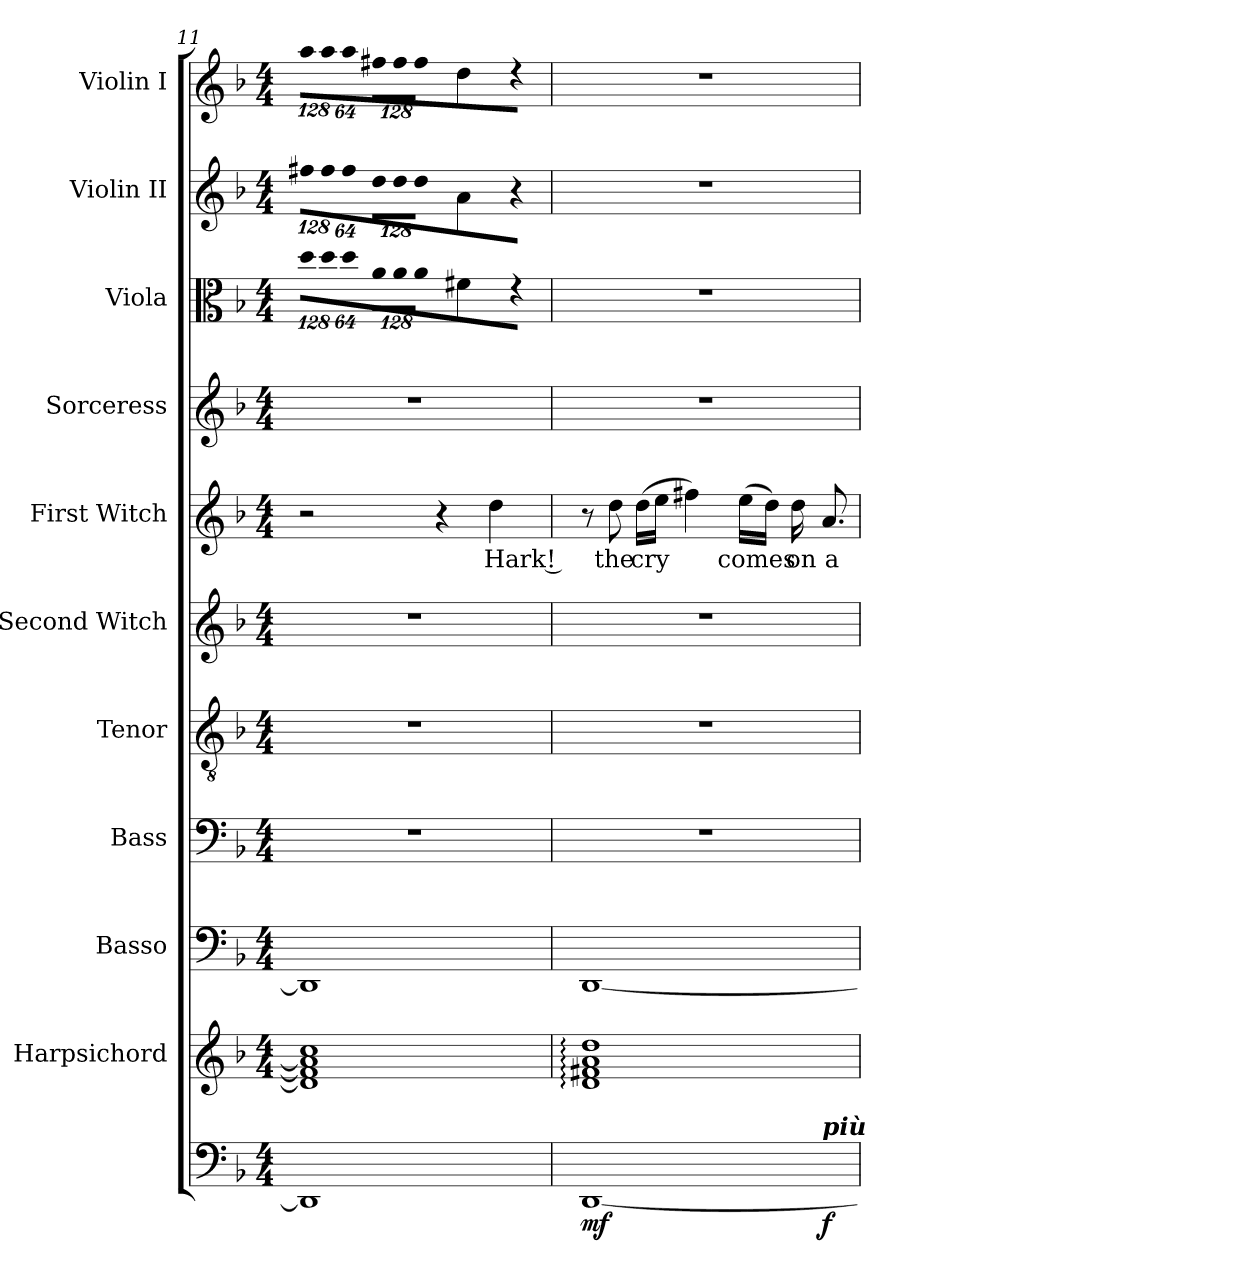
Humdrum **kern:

**kern	**dynam	**kern	**kern	**kern	**kern	**kern	**kern	**text	**kern	**kern	**kern	**kern
*part11	*part11	*part10	*part9	*part8	*part7	*part6	*part5	*part5	*part4	*part3	*part2	*part1
*staff11	*staff11	*staff10	*staff9	*staff8	*staff7	*staff6	*staff5	*staff5	*staff4	*staff3	*staff2	*staff1
*	*	*I"Harpsichord	*I"Basso	*I"Bass	*I"Tenor	*I"Second Witch	*I"First Witch	*	*I"Sorceress	*I"Viola	*I"Violin II	*I"Violin I
*	*	*I'Harps.	*I'Basso	*I'B.	*I'T.	*I'Witch-2	*I'Witch-1	*	*I'Sorcer.	*I'Vla.	*I'Vln. II	*I'Vln. I
*clefF4	*	*clefG2	*clefF4	*clefF4	*clefGv2	*clefG2	*clefG2	*	*clefG2	*clefC3	*clefG2	*clefG2
*	*	*	*	*	*ITrd7c12	*	*	*	*	*	*	*
*k[b-]	*	*k[b-]	*k[b-]	*k[b-]	*k[b-]	*k[b-]	*k[b-]	*	*k[b-]	*k[b-]	*k[b-]	*k[b-]
*d:	*	*d:	*d:	*d:	*d:	*d:	*d:	*	*d:	*d:	*d:	*d:
*M4/4	*	*M4/4	*M4/4	*M4/4	*M4/4	*M4/4	*M4/4	*	*M4/4	*M4/4	*M4/4	*M4/4
*	*	*	*	*	*	*	*	*	*	*Xbrackettup	*	*
=11	=11	=11	=11	=11	=11	=11	=11	=11	=11	=11	=11	=11
!	!	!	!	!	!	!	!	!	!	!LO:N:vis=8	!	!
*	*	*	*	*	*	*	*	*	*	*	*Xbrackettup	*
!	!	!	!	!	!	!	!	!	!	!	!LO:N:vis=8	!
*	*	*	*	*	*	*	*	*	*	*	*	*Xbrackettup
!	!	!	!	!	!	!	!	!	!	!	!	!LO:N:vis=8
1DDi]	.	1di] 1f#i] 1ai] 1cci	1DDi]	1r	1r	1r	2r	.	1r	1024%85ddi\L	1024%85ff#Xi\L	1024%85aai\L
!	!	!	!	!	!	!	!	!	!	!LO:N:vis=8	!LO:N:vis=8	!LO:N:vis=8
.	.	.	.	.	.	.	.	.	.	1024%85ddi\	1024%85ff#i\	1024%85aai\
!	!	!	!	!	!	!	!	!	!	!LO:N:vis=8	!LO:N:vis=8	!LO:N:vis=8
.	.	.	.	.	.	.	.	.	.	512%43ddi\J	512%43ff#i\J	512%43aai\J
!	!	!	!	!	!	!	!	!	!	!LO:N:vis=8	!LO:N:vis=8	!LO:N:vis=8
.	.	.	.	.	.	.	.	.	.	1024%85ai\L	1024%85ddi\L	1024%85ff#Xi\L
!	!	!	!	!	!	!	!	!	!	!LO:N:vis=8	!LO:N:vis=8	!LO:N:vis=8
.	.	.	.	.	.	.	.	.	.	1024%85ai\	1024%85ddi\	1024%85ff#i\
!	!	!	!	!	!	!	!	!	!	!LO:N:vis=8	!LO:N:vis=8	!LO:N:vis=8
.	.	.	.	.	.	.	.	.	.	512%43ai\J	512%43ddi\J	512%43ff#i\J
.	.	.	.	.	.	.	4r	.	.	4f#Xi\	4ai/	4ddi\
!	!	!	!	!	!	!	!	!LO:LY:b:color=#000000	!	!	!	!
.	.	.	.	.	.	.	4ddi\	Hark !	.	4r	4r	4r
!!LO:LB:g=z
=12	=12	=12	=12	=12	=12	=12	=12	=12	=12	=12	=12	=12
*^	*	*	*	*	*	*	*	*	*	*	*	*
[1DDi	2ryy	mf	1di: 1f#Xi: 1ai: 1ddi:	[1DDi	1r	1r	1r	8r	.	1r	1r	1r	1r
!	!	!	!	!	!	!	!	!	!LO:LY:b:color=#000000	!	!	!	!
.	.	.	.	.	.	.	.	8ddi\	the	.	.	.	.
!	!	!	!	!	!	!	!	!	!LO:LY:b:color=#000000	!	!	!	!
.	.	.	.	.	.	.	.	(16ddi\LL	cry	.	.	.	.
.	.	.	.	.	.	.	.	16eei\JJ	.	.	.	.	.
.	.	.	.	.	.	.	.	4ff#Xi\)	.	.	.	.	.
.	4ryy	.	.	.	.	.	.	.	.	.	.	.	.
!	!	!	!	!	!	!	!	!	!LO:LY:b:color=#000000	!	!	!	!
.	.	.	.	.	.	.	.	(16eei\LL	comes	.	.	.	.
.	.	.	.	.	.	.	.	16ddi\JJ)	.	.	.	.	.
!	!	!	!	!	!	!	!	!	!LO:LY:b:color=#000000	!	!	!	!
.	16ryy	.	.	.	.	.	.	16ddi\	on	.	.	.	.
!	!LO:TX:a:Bi:t=più	!	!	!	!	!	!	!	!	!	!	!	!
!	!	!	!	!	!	!	!	!	!LO:LY:b:color=#000000	!	!	!	!
.	8.ryy	f	.	.	.	.	.	8.ai/	a-	.	.	.	.
*v	*v	*	*	*	*	*	*	*	*	*	*	*	*
=	=	=	=	=	=	=	=	=	=	=	=	=
*-	*-	*-	*-	*-	*-	*-	*-	*-	*-	*-	*-	*-
